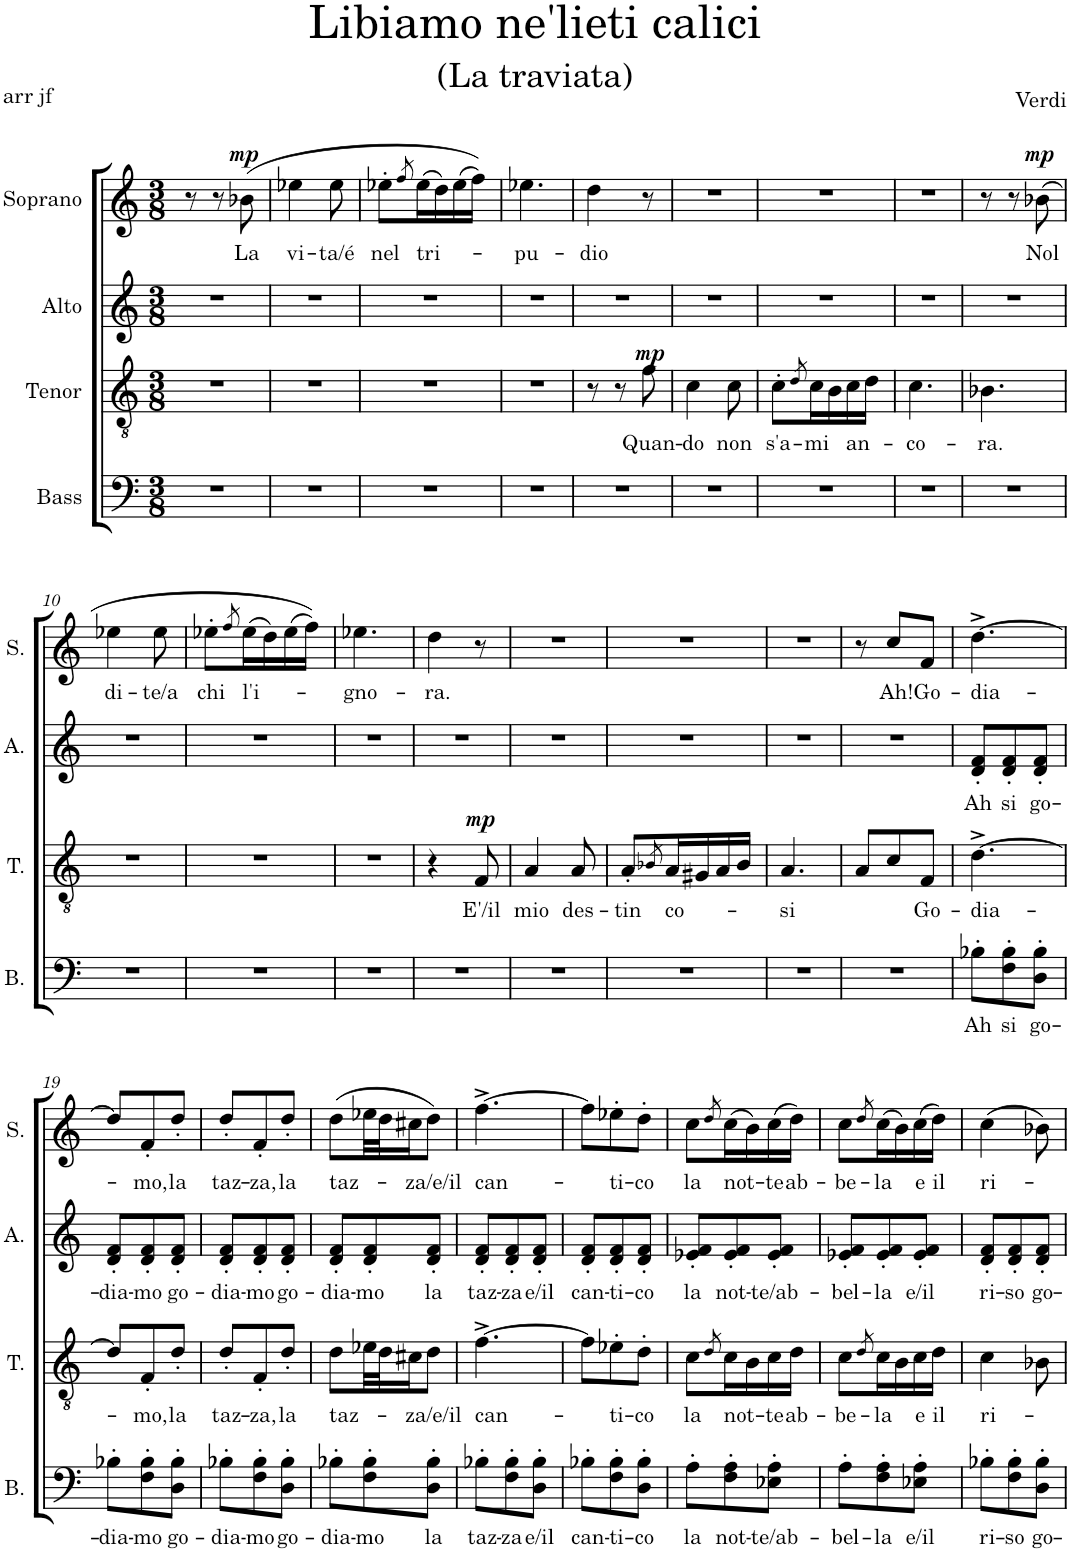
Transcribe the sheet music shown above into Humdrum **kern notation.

**kern	**text	**kern	**text	**dynam	**kern	**text	**kern	**text	**dynam
*part4	*part4	*part3	*part3	*part3	*part2	*part2	*part1	*part1	*part1
*staff4	*staff4	*staff3	*staff3	*staff3	*staff2	*staff2	*staff1	*staff1	*staff1
*I"Bass	*	*I"Tenor	*	*	*I"Alto	*	*I"Soprano	*	*
*I'B.	*	*I'T.	*	*	*I'A.	*	*I'S.	*	*
*clefF4	*	*clefGv2	*	*	*clefG2	*	*clefG2	*	*
*k[]	*	*k[]	*	*	*k[]	*	*k[]	*	*
*M3/8	*	*M3/8	*	*	*M3/8	*	*M3/8	*	*
=1	=1	=1	=1	=1	=1	=1	=1	=1	=1
4.r	.	4.r	.	.	4.r	.	8r	.	.
.	.	.	.	.	.	.	8r	.	.
!	!	!	!	!	!	!	!	!LO:LY:b	!LO:DY:a
.	.	.	.	.	.	.	(8b-X\	La	mp
=2	=2	=2	=2	=2	=2	=2	=2	=2	=2
!	!	!	!	!	!	!	!	!LO:LY:b	!
4.r	.	4.r	.	.	4.r	.	4ee-X\	vi-	.
!	!	!	!	!	!	!	!	!LO:LY:b	!
.	.	.	.	.	.	.	8ee-\	-ta/é	.
=3	=3	=3	=3	=3	=3	=3	=3	=3	=3
!	!	!	!	!	!	!	!	!LO:LY:b	!
4.r	.	4.r	.	.	4.r	.	8ee-X'\L	nel	.
.	.	.	.	.	.	.	8qff/	.	.
!	!	!	!	!	!	!	!	!LO:LY:b	!
.	.	.	.	.	.	.	(16ee-\L	tri-	.
.	.	.	.	.	.	.	16dd\)	.	.
.	.	.	.	.	.	.	(16ee-\	.	.
.	.	.	.	.	.	.	16ff\JJ))	.	.
=4	=4	=4	=4	=4	=4	=4	=4	=4	=4
!	!	!	!	!	!	!	!	!LO:LY:b	!
4.r	.	4.r	.	.	4.r	.	4.ee-X\	-pu-	.
=5	=5	=5	=5	=5	=5	=5	=5	=5	=5
!	!	!	!	!	!	!	!	!LO:LY:b	!
4.r	.	8r	.	.	4.r	.	4dd\	-dio	.
.	.	8r	.	.	.	.	.	.	.
!	!	!	!LO:LY:b	!LO:DY:a	!	!	!	!	!
.	.	8f\	Quan-	mp	.	.	8r	.	.
=6	=6	=6	=6	=6	=6	=6	=6	=6	=6
!	!	!	!LO:LY:b	!	!	!	!	!	!
4.r	.	4c\	-do	.	4.r	.	4.r	.	.
!	!	!	!LO:LY:b	!	!	!	!	!	!
.	.	8c\	non	.	.	.	.	.	.
=7	=7	=7	=7	=7	=7	=7	=7	=7	=7
!	!	!	!LO:LY:b	!	!	!	!	!	!
4.r	.	8c'\L	s'a-	.	4.r	.	4.r	.	.
.	.	8qd/	.	.	.	.	.	.	.
!	!	!	!LO:LY:b	!	!	!	!	!	!
.	.	16c\L	-mi	.	.	.	.	.	.
.	.	16B\	.	.	.	.	.	.	.
!	!	!	!LO:LY:b	!	!	!	!	!	!
.	.	16c\	an-	.	.	.	.	.	.
.	.	16d\JJ	.	.	.	.	.	.	.
=8	=8	=8	=8	=8	=8	=8	=8	=8	=8
!	!	!	!LO:LY:b	!	!	!	!	!	!
4.r	.	4.c\	-co-	.	4.r	.	4.r	.	.
=9	=9	=9	=9	=9	=9	=9	=9	=9	=9
!	!	!	!LO:LY:b	!	!	!	!	!	!
4.r	.	4.B-X\	-ra.	.	4.r	.	8r	.	.
.	.	.	.	.	.	.	8r	.	.
!	!	!	!	!	!	!	!	!LO:LY:b	!LO:DY:a
.	.	.	.	.	.	.	(8b-X\	Nol	mp
!!LO:LB:g=z
=10	=10	=10	=10	=10	=10	=10	=10	=10	=10
!	!	!	!	!	!	!	!	!LO:LY:b	!
4.r	.	4.r	.	.	4.r	.	4ee-X\	di-	.
!	!	!	!	!	!	!	!	!LO:LY:b	!
.	.	.	.	.	.	.	8ee-\	-te/a	.
=11	=11	=11	=11	=11	=11	=11	=11	=11	=11
!	!	!	!	!	!	!	!	!LO:LY:b	!
4.r	.	4.r	.	.	4.r	.	8ee-X'\L	chi	.
.	.	.	.	.	.	.	8qff/	.	.
!	!	!	!	!	!	!	!	!LO:LY:b	!
.	.	.	.	.	.	.	(16ee-\L	l'i-	.
.	.	.	.	.	.	.	16dd\)	.	.
.	.	.	.	.	.	.	(16ee-\	.	.
.	.	.	.	.	.	.	16ff\JJ))	.	.
=12	=12	=12	=12	=12	=12	=12	=12	=12	=12
!	!	!	!	!	!	!	!	!LO:LY:b	!
4.r	.	4.r	.	.	4.r	.	4.ee-X\	-gno-	.
=13	=13	=13	=13	=13	=13	=13	=13	=13	=13
!	!	!	!	!	!	!	!	!LO:LY:b	!
4.r	.	4r	.	.	4.r	.	4dd\	-ra.	.
!	!	!	!LO:LY:b	!LO:DY:a	!	!	!	!	!
.	.	8F/	E'/il	mp	.	.	8r	.	.
=14	=14	=14	=14	=14	=14	=14	=14	=14	=14
!	!	!	!LO:LY:b	!	!	!	!	!	!
4.r	.	4A/	mio	.	4.r	.	4.r	.	.
!	!	!	!LO:LY:b	!	!	!	!	!	!
.	.	8A/	des-	.	.	.	.	.	.
=15	=15	=15	=15	=15	=15	=15	=15	=15	=15
!	!	!	!LO:LY:b	!	!	!	!	!	!
4.r	.	8A'/L	-tin	.	4.r	.	4.r	.	.
.	.	8qB-X/	.	.	.	.	.	.	.
!	!	!	!LO:LY:b	!	!	!	!	!	!
.	.	16A/L	co-	.	.	.	.	.	.
.	.	16G#X/	.	.	.	.	.	.	.
.	.	16A/	.	.	.	.	.	.	.
.	.	16B-/JJ	.	.	.	.	.	.	.
=16	=16	=16	=16	=16	=16	=16	=16	=16	=16
!	!	!	!LO:LY:b	!	!	!	!	!	!
4.r	.	4.A/	-si	.	4.r	.	4.r	.	.
=17	=17	=17	=17	=17	=17	=17	=17	=17	=17
4.r	.	8A/L	.	.	4.r	.	8r	.	.
!	!	!	!	!	!	!	!	!LO:LY:b	!
.	.	8c/	.	.	.	.	8cc/L	Ah!	.
!	!	!	!LO:LY:b	!	!	!	!	!LO:LY:b	!
.	.	8F/J	Go-	.	.	.	8f/J	Go-	.
=18	=18	=18	=18	=18	=18	=18	=18	=18	=18
!	!LO:LY:b	!	!LO:LY:b	!	!	!LO:LY:b	!	!LO:LY:b	!
8B-X'\L	Ah	[4.d^\	-dia-	.	8d/' 8f/'L	Ah	[4.dd^\	-dia-	.
!	!LO:LY:b	!	!	!	!	!LO:LY:b	!	!	!
8F\' 8B-\'	si	.	.	.	8d/' 8f/'	si	.	.	.
!	!LO:LY:b	!	!	!	!	!LO:LY:b	!	!	!
8D\' 8B-\'J	go-	.	.	.	8d/' 8f/'J	go-	.	.	.
!!LO:LB:g=z
=19	=19	=19	=19	=19	=19	=19	=19	=19	=19
!	!LO:LY:b	!	!	!	!	!LO:LY:b	!	!	!
8B-X'\L	-dia-	8d/L]	.	.	8d/' 8f/'L	-dia-	8dd/L]	.	.
!	!LO:LY:b	!	!LO:LY:b	!	!	!LO:LY:b	!	!LO:LY:b	!
8F\' 8B-\'	-mo	8F'/	-mo,	.	8d/' 8f/'	-mo	8f'/	-mo,	.
!	!LO:LY:b	!	!LO:LY:b	!	!	!LO:LY:b	!	!LO:LY:b	!
8D\' 8B-\'J	go-	8d'/J	la	.	8d/' 8f/'J	go-	8dd'/J	la	.
=20	=20	=20	=20	=20	=20	=20	=20	=20	=20
!	!LO:LY:b	!	!LO:LY:b	!	!	!LO:LY:b	!	!LO:LY:b	!
8B-X'\L	-dia-	8d'/L	taz-	.	8d/' 8f/'L	-dia-	8dd'/L	taz-	.
!	!LO:LY:b	!	!LO:LY:b	!	!	!LO:LY:b	!	!LO:LY:b	!
8F\' 8B-\'	-mo	8F'/	-za,	.	8d/' 8f/'	-mo	8f'/	-za,	.
!	!LO:LY:b	!	!LO:LY:b	!	!	!LO:LY:b	!	!LO:LY:b	!
8D\' 8B-\'J	go-	8d'/J	la	.	8d/' 8f/'J	go-	8dd'/J	la	.
=21	=21	=21	=21	=21	=21	=21	=21	=21	=21
!	!LO:LY:b	!	!LO:LY:b	!	!	!LO:LY:b	!	!LO:LY:b	!
8B-X'\L	-dia-	8d\L	taz-	.	8d/' 8f/'L	-dia-	(8dd\L	taz-	.
!	!LO:LY:b	!	!	!	!	!LO:LY:b	!	!	!
8F\' 8B-\'	-mo	32e-X\LL	.	.	8d/' 8f/'	-mo	32ee-X\LL	.	.
.	.	32d\J	.	.	.	.	32dd\J	.	.
.	.	16c#X\J	.	.	.	.	16cc#X\J	.	.
!	!LO:LY:b	!	!LO:LY:b	!	!	!LO:LY:b	!	!LO:LY:b	!
8D\' 8B-\'J	la	8d\J	-za/e/il	.	8d/' 8f/'J	la	8dd\J)	-za/e/il	.
=22	=22	=22	=22	=22	=22	=22	=22	=22	=22
!	!LO:LY:b	!	!LO:LY:b	!	!	!LO:LY:b	!	!LO:LY:b	!
8B-X'\L	taz-	[4.f^\	can-	.	8d/' 8f/'L	taz-	[4.ff^\	can-	.
!	!LO:LY:b	!	!	!	!	!LO:LY:b	!	!	!
8F\' 8B-\'	-za	.	.	.	8d/' 8f/'	-za	.	.	.
!	!LO:LY:b	!	!	!	!	!LO:LY:b	!	!	!
8D\' 8B-\'J	e/il	.	.	.	8d/' 8f/'J	e/il	.	.	.
=23	=23	=23	=23	=23	=23	=23	=23	=23	=23
!	!LO:LY:b	!	!	!	!	!LO:LY:b	!	!	!
8B-X'\L	can-	8f\L]	.	.	8d/' 8f/'L	can-	8ff\L]	.	.
!	!LO:LY:b	!	!LO:LY:b	!	!	!LO:LY:b	!	!LO:LY:b	!
8F\' 8B-\'	-ti-	8e-X'\	-ti-	.	8d/' 8f/'	-ti-	8ee-X'\	-ti-	.
!	!LO:LY:b	!	!LO:LY:b	!	!	!LO:LY:b	!	!LO:LY:b	!
8D\' 8B-\'J	-co	8d'\J	-co	.	8d/' 8f/'J	-co	8dd'\J	-co	.
=24	=24	=24	=24	=24	=24	=24	=24	=24	=24
!	!LO:LY:b	!	!LO:LY:b	!	!	!LO:LY:b	!	!LO:LY:b	!
8A'\L	la	8c\L	la	.	8e-X/' 8f/'L	la	8cc\L	la	.
.	.	8qd/	.	.	.	.	8qdd/	.	.
!	!LO:LY:b	!	!LO:LY:b	!	!	!LO:LY:b	!	!LO:LY:b	!
8F\' 8A\'	not-	16c\L	not-	.	8e-/' 8f/'	not-	(16cc\L	not-	.
.	.	16B\	.	.	.	.	16b\)	.	.
!	!LO:LY:b	!	!LO:LY:b	!	!	!LO:LY:b	!	!LO:LY:b	!
8E-X\' 8A\'J	-te/ab-	16c\	-te	.	8e-/' 8f/'J	-te/ab-	(16cc\	-te	.
!	!	!	!LO:LY:b	!	!	!	!	!LO:LY:b	!
.	.	16d\JJ	ab-	.	.	.	16dd\JJ)	ab-	.
=25	=25	=25	=25	=25	=25	=25	=25	=25	=25
!	!LO:LY:b	!	!LO:LY:b	!	!	!LO:LY:b	!	!LO:LY:b	!
8A'\L	-bel-	8c\L	-be-	.	8e-X/' 8f/'L	-bel-	8cc\L	-be-	.
.	.	8qd/	.	.	.	.	8qdd/	.	.
!	!LO:LY:b	!	!LO:LY:b	!	!	!LO:LY:b	!	!LO:LY:b	!
8F\' 8A\'	-la	16c\L	-la	.	8e-/' 8f/'	-la	(16cc\L	-la	.
.	.	16B\	.	.	.	.	16b\)	.	.
!	!LO:LY:b	!	!LO:LY:b	!	!	!LO:LY:b	!	!LO:LY:b	!
8E-X\' 8A\'J	e/il	16c\	e	.	8e-/' 8f/'J	e/il	(16cc\	e	.
!	!	!	!LO:LY:b	!	!	!	!	!LO:LY:b	!
.	.	16d\JJ	il	.	.	.	16dd\JJ)	il	.
=26	=26	=26	=26	=26	=26	=26	=26	=26	=26
!	!LO:LY:b	!	!LO:LY:b	!	!	!LO:LY:b	!	!LO:LY:b	!
8B-X'\L	ri-	4c\	ri-	.	8d/' 8f/'L	ri-	(4cc\	ri-	.
!	!LO:LY:b	!	!	!	!	!LO:LY:b	!	!	!
8F\' 8B-\'	-so	.	.	.	8d/' 8f/'	-so	.	.	.
!	!LO:LY:b	!	!	!	!	!LO:LY:b	!	!	!
8D\' 8B-\'J	go-	8B-X\	.	.	8d/' 8f/'J	go-	8b-X\)	.	.
=	=	=	=	=	=	=	=	=	=
*-	*-	*-	*-	*-	*-	*-	*-	*-	*-
